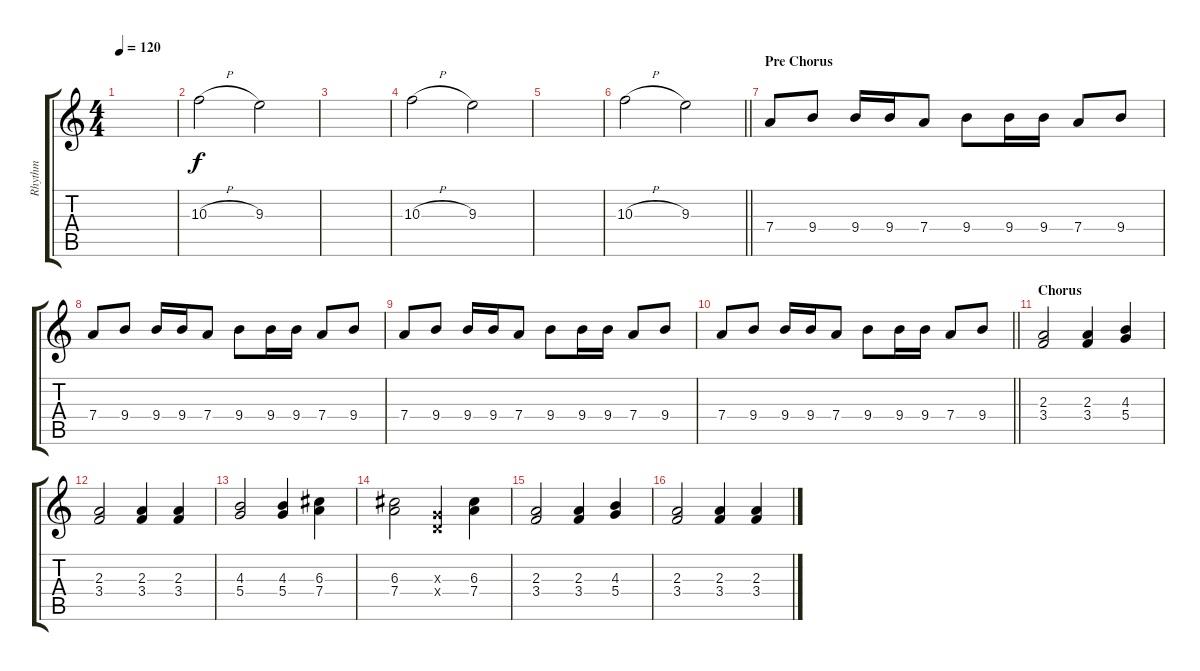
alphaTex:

\track ("Rhythm" "Rhythm") {instrument distortionguitar}
\staff {score tabs}
\tuning (E4 B3 G3 D3 A2 D2) {hide}
\ts (4 4)
\tempo 120
\clef g2
\ks c
|
10.3{h}.2 9.3.2 |
|
10.3{h}.2 9.3.2 |
|
\barLineRight lightlight
10.3{h}.2 9.3.2 |
\section ("" "Pre Chorus")
7.4.8 9.4.8 9.4.16 9.4.16 7.4.8 9.4.8 9.4.16 9.4.16 7.4.8 9.4.8 |
7.4.8 9.4.8 9.4.16 9.4.16 7.4.8 9.4.8 9.4.16 9.4.16 7.4.8 9.4.8 |
7.4.8 9.4.8 9.4.16 9.4.16 7.4.8 9.4.8 9.4.16 9.4.16 7.4.8 9.4.8 |
\barLineRight lightlight
7.4.8 9.4.8 9.4.16 9.4.16 7.4.8 9.4.8 9.4.16 9.4.16 7.4.8 9.4.8 |
\section ("" "Chorus")
(2.3 3.4).2 (2.3 3.4).4 (4.3 5.4).4 |
(2.3 3.4).2 (2.3 3.4).4 (2.3 3.4).4 |
(4.3 5.4).2 (4.3 5.4).4 (6.3 7.4).4 |
(6.3 7.4).2 (0.3{x} 0.4{x}).4 (6.3 7.4).4 |
(2.3 3.4).2 (2.3 3.4).4 (4.3 5.4).4 |
(2.3 3.4).2 (2.3 3.4).4 (2.3 3.4).4
